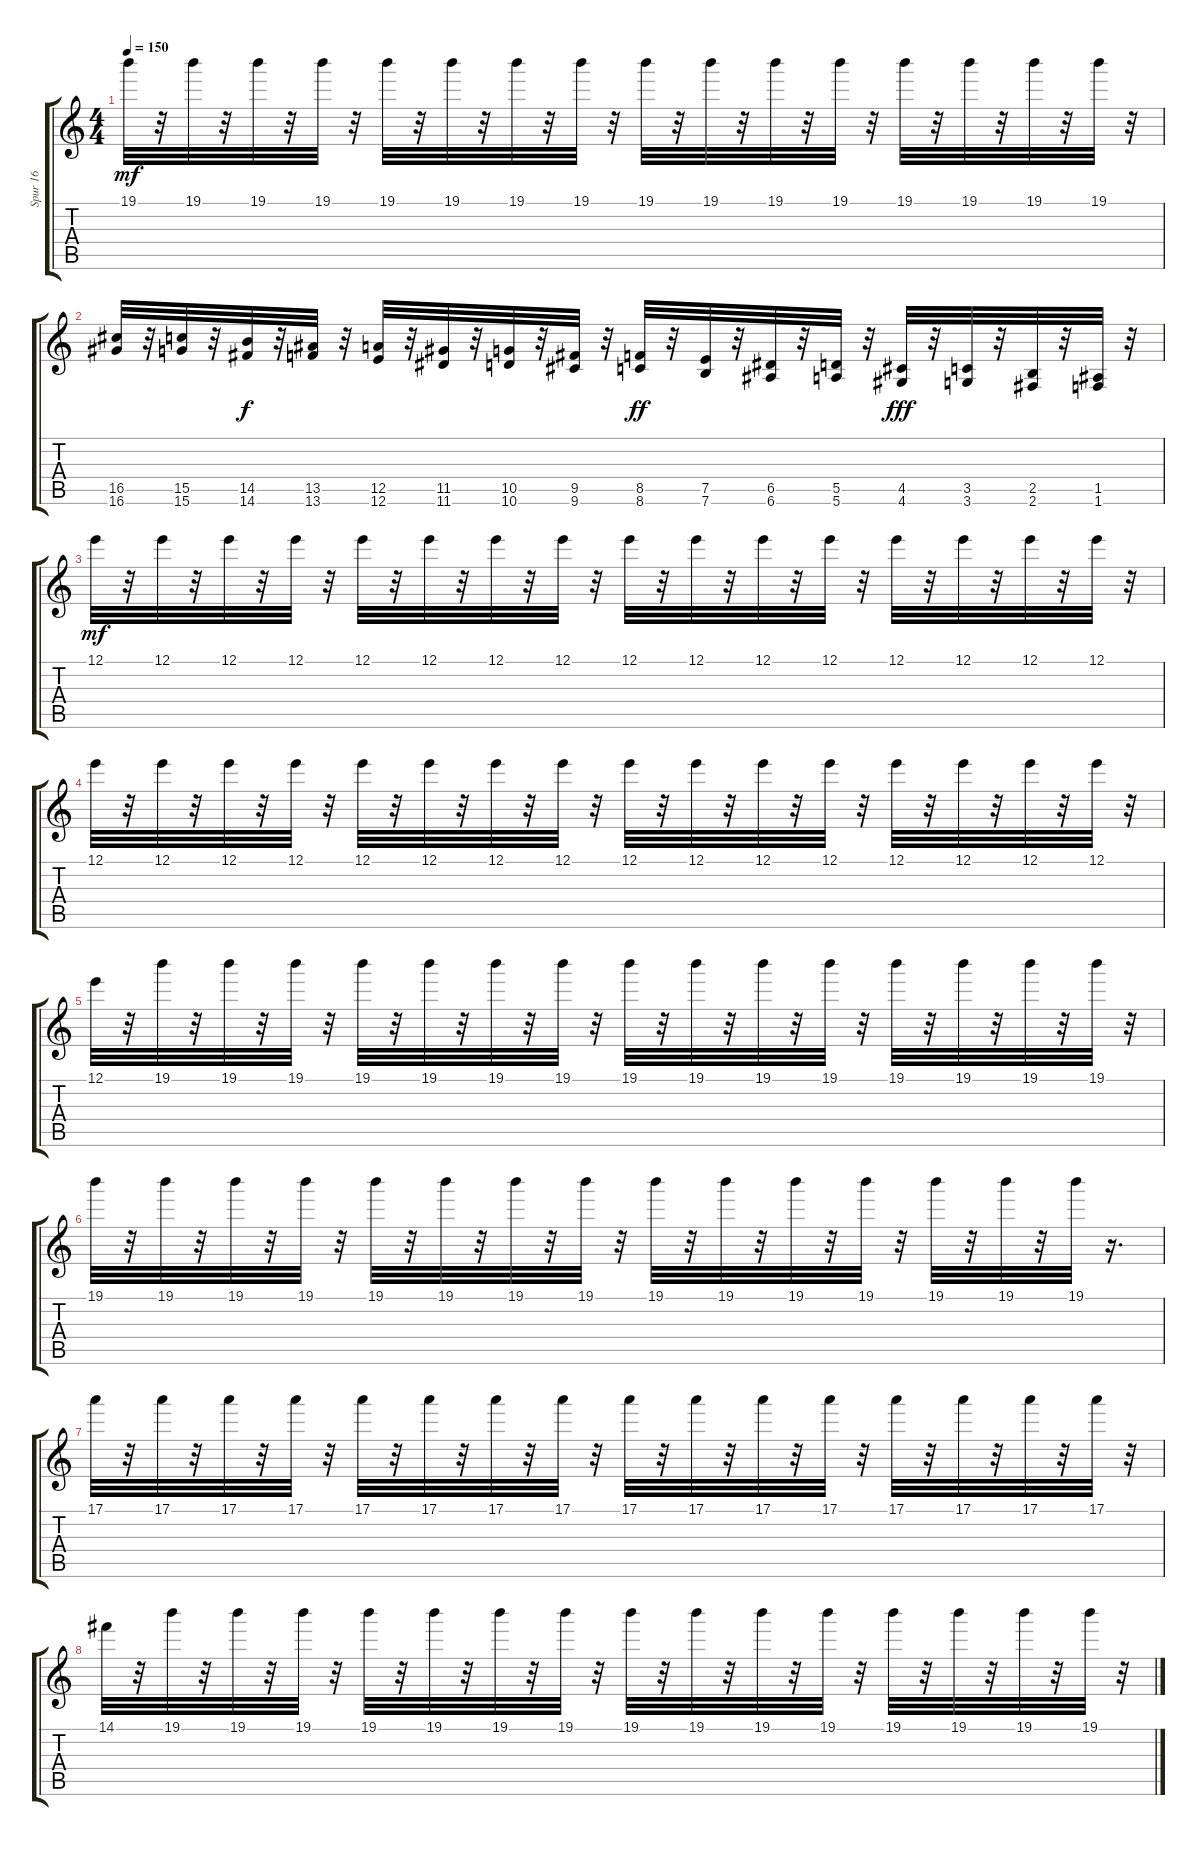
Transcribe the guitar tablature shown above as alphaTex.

\track ("Spur 16" "Spur 16") {instrument overdrivenguitar}
\staff {score tabs}
\tuning (E4 B3 G3 D3 A2 E2) {hide}
\ts (4 4)
\tempo 150
\clef g2
\ks c
19.1.32{dy mf} r.32 19.1.32 r.32 19.1.32 r.32 19.1.32 r.32 19.1.32 r.32 19.1.32 r.32 19.1.32 r.32 19.1.32 r.32 19.1.32 r.32 19.1.32 r.32 19.1.32 r.32 19.1.32 r.32 19.1.32 r.32 19.1.32 r.32 19.1.32 r.32 19.1.32 r.32 |
(16.5 16.6).32 r.32 (15.5 15.6).32 r.32 (14.5 14.6).32{dy f} r.32 (13.5 13.6).32 r.32 (12.5 12.6).32 r.32 (11.5 11.6).32 r.32 (10.5 10.6).32 r.32 (9.5 9.6).32 r.32 (8.5 8.6).32{dy ff} r.32 (7.5 7.6).32 r.32 (6.5 6.6).32 r.32 (5.5 5.6).32 r.32 (4.5 4.6).32{dy fff} r.32 (3.5 3.6).32 r.32 (2.5 2.6).32 r.32 (1.5 1.6).32 r.32 |
12.1.32{dy mf} r.32 12.1.32 r.32 12.1.32 r.32 12.1.32 r.32 12.1.32 r.32 12.1.32 r.32 12.1.32 r.32 12.1.32 r.32 12.1.32 r.32 12.1.32 r.32 12.1.32 r.32 12.1.32 r.32 12.1.32 r.32 12.1.32 r.32 12.1.32 r.32 12.1.32 r.32 |
12.1.32 r.32 12.1.32 r.32 12.1.32 r.32 12.1.32 r.32 12.1.32 r.32 12.1.32 r.32 12.1.32 r.32 12.1.32 r.32 12.1.32 r.32 12.1.32 r.32 12.1.32 r.32 12.1.32 r.32 12.1.32 r.32 12.1.32 r.32 12.1.32 r.32 12.1.32 r.32 |
12.1.32 r.32 19.1.32 r.32 19.1.32 r.32 19.1.32 r.32 19.1.32 r.32 19.1.32 r.32 19.1.32 r.32 19.1.32 r.32 19.1.32 r.32 19.1.32 r.32 19.1.32 r.32 19.1.32 r.32 19.1.32 r.32 19.1.32 r.32 19.1.32 r.32 19.1.32 r.32 |
19.1.32 r.32 19.1.32 r.32 19.1.32 r.32 19.1.32 r.32 19.1.32 r.32 19.1.32 r.32 19.1.32 r.32 19.1.32 r.32 19.1.32 r.32 19.1.32 r.32 19.1.32 r.32 19.1.32 r.32 19.1.32 r.32 19.1.32 r.32 19.1.32 r.16{d} |
17.1.32 r.32 17.1.32 r.32 17.1.32 r.32 17.1.32 r.32 17.1.32 r.32 17.1.32 r.32 17.1.32 r.32 17.1.32 r.32 17.1.32 r.32 17.1.32 r.32 17.1.32 r.32 17.1.32 r.32 17.1.32 r.32 17.1.32 r.32 17.1.32 r.32 17.1.32 r.32 |
14.1.32 r.32 19.1.32 r.32 19.1.32 r.32 19.1.32 r.32 19.1.32 r.32 19.1.32 r.32 19.1.32 r.32 19.1.32 r.32 19.1.32 r.32 19.1.32 r.32 19.1.32 r.32 19.1.32 r.32 19.1.32 r.32 19.1.32 r.32 19.1.32 r.32 19.1.32 r.32
